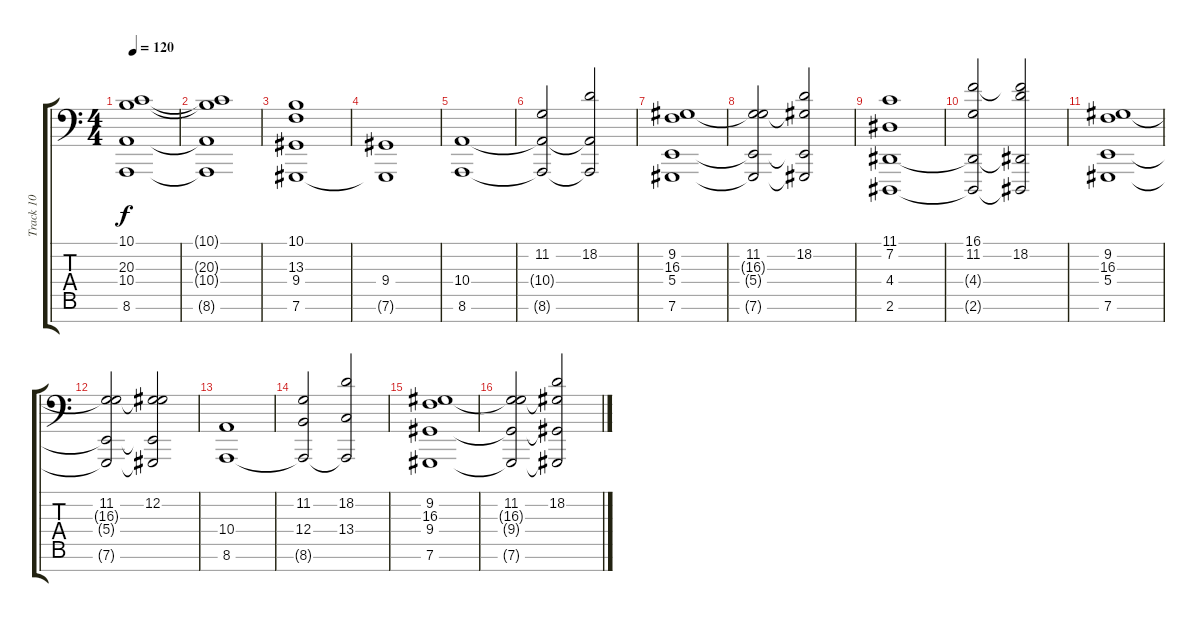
\track ("Track 10" "Track 10") {instrument pad2warm}
\staff {score tabs}
\tuning (Db3 Ab2 E2 B1 Gb1 Db1 Ab0) {hide}
\ts (4 4)
\tempo 120
\clef f4
\ks c
(10.1 20.3 10.4 8.6).1{dy f} |
(10.1{t} 20.3{t} 10.4{t} 8.6{t}).1 |
(10.1 13.3 9.4 7.6).1 |
(9.4 7.6{t}).1 |
(10.4 8.6).1 |
(11.2 10.4{t} 8.6{t}).2 (18.2 10.4{t} 8.6{t}).2 |
(9.2 16.3 5.4 7.6).1 |
(11.2 16.3{t} 5.4{t} 7.6{t}).2 (18.2 16.3{t} 5.4{t} 7.6{t}).2 |
(11.1 7.2 4.4 2.6).1 |
(16.1 11.2 4.4{t} 2.6{t}).2 (16.1{t} 18.2 4.4{t} 2.6{t}).2 |
(9.2 16.3 5.4 7.6).1 |
(11.2 16.3{t} 5.4{t} 7.6{t}).2 (12.2 16.3{t} 5.4{t} 7.6{t}).2 |
(10.4 8.6).1 |
(11.2 12.4 8.6{t}).2 (18.2 13.4 8.6{t}).2 |
(9.2 16.3 9.4 7.6).1 |
(11.2 16.3{t} 9.4{t} 7.6{t}).2 (18.2 16.3{t} 9.4{t} 7.6{t}).2
